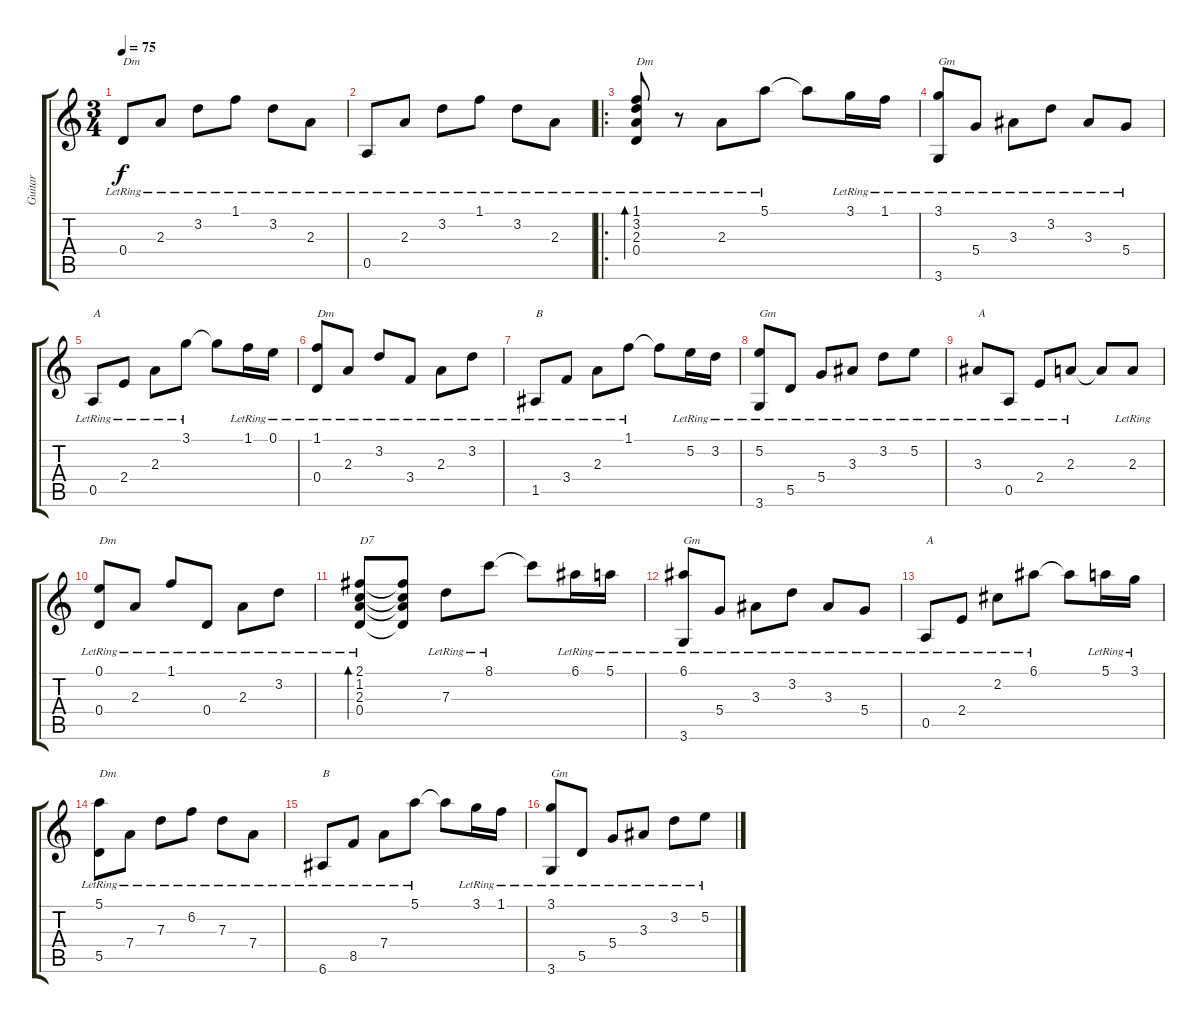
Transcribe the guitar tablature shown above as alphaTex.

\track ("Guitar" "Guitar") {instrument acousticguitarnylon}
\staff {score tabs}
\tuning (E4 B3 G3 D3 A2 E2) {hide}
\ts (3 4)
\tempo 75
\clef g2
\ks c
0.4{lr}.8{txt "Dm" dy f instrument acousticguitarnylon} 2.3{lr}.8 3.2{lr}.8 1.1{lr}.8 3.2{lr}.8 2.3{lr}.8 |
0.5{lr}.8 2.3{lr}.8 3.2{lr}.8 1.1{lr}.8 3.2{lr}.8 2.3{lr}.8 |
\ro
(1.1{lr} 3.2{lr} 2.3{lr} 0.4{lr}).8{bd 60 txt "Dm"} r.8 2.3{lr}.8 5.1{lr}.8 5.1{t}.8 3.1{lr}.16 1.1{lr}.16 |
(3.1{lr} 3.6{lr}).8{txt "Gm"} 5.4{lr}.8 3.3{lr}.8 3.2{lr}.8 3.3{lr}.8 5.4{lr}.8 |
0.5{lr}.8{txt "A"} 2.4{lr}.8 2.3{lr}.8 3.1{lr}.8 3.1{t}.8 1.1{lr}.16 0.1{lr}.16 |
(1.1{lr} 0.4{lr}).8{txt "Dm"} 2.3{lr}.8 3.2{lr}.8 3.4{lr}.8 2.3{lr}.8 3.2{lr}.8 |
1.5{lr}.8{txt "B"} 3.4{lr}.8 2.3{lr}.8 1.1{lr}.8 1.1{t}.8 5.2{lr}.16 3.2{lr}.16 |
(5.2{lr} 3.6{lr}).8{txt "Gm"} 5.5{lr}.8 5.4{lr}.8 3.3{lr}.8 3.2{lr}.8 5.2{lr}.8 |
3.3{lr}.8{txt "A"} 0.5{lr}.8 2.4{lr}.8 2.3{lr}.8 2.3{t}.8 2.3{lr}.8 |
(0.1{lr} 0.4{lr}).8{txt "Dm"} 2.3{lr}.8 1.1{lr}.8 0.4{lr}.8 2.3{lr}.8 3.2{lr}.8 |
(2.1{lr} 1.2{lr} 2.3{lr} 0.4{lr}).8{bd 60 txt "D7"} (2.1{t} 1.2{t} 2.3{t} 0.4{t}).8 7.3{lr}.8 8.1{lr}.8 8.1{t}.8 6.1{lr}.16 5.1{lr}.16 |
(6.1{lr} 3.6{lr}).8{txt "Gm"} 5.4{lr}.8 3.3{lr}.8 3.2{lr}.8 3.3{lr}.8 5.4{lr}.8 |
0.5{lr}.8{txt "A"} 2.4{lr}.8 2.2{lr}.8 6.1{lr}.8 6.1{t}.8 5.1{lr}.16 3.1{lr}.16 |
(5.1{lr} 5.5{lr}).8{txt "Dm"} 7.4{lr}.8 7.3{lr}.8 6.2{lr}.8 7.3{lr}.8 7.4{lr}.8 |
6.6{lr}.8{txt "B"} 8.5{lr}.8 7.4{lr}.8 5.1{lr}.8 5.1{t}.8 3.1{lr}.16 1.1{lr}.16 |
(3.1{lr} 3.6{lr}).8{txt "Gm"} 5.5{lr}.8 5.4{lr}.8 3.3{lr}.8 3.2{lr}.8 5.2{lr}.8
